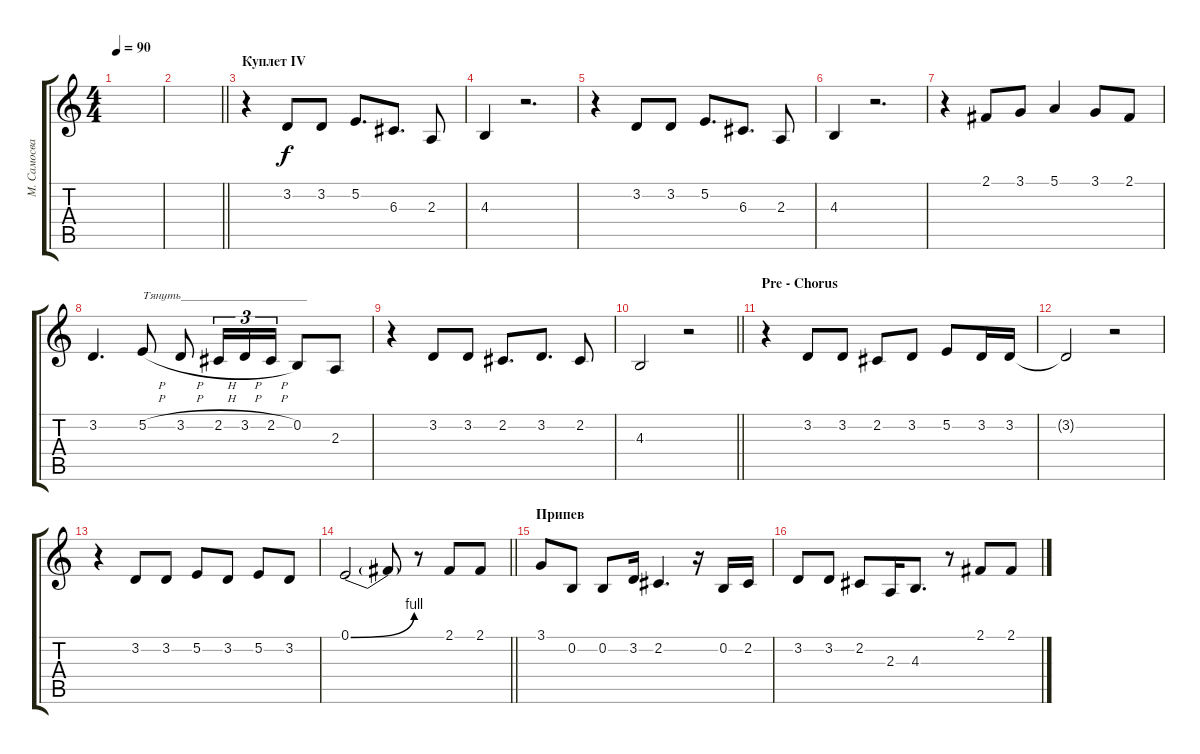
\track ("М. Самосват" "М. Самосва") {instrument violin}
\staff {score tabs}
\tuning (E4 B3 G3 D3 A2 E2) {hide}
\ts (4 4)
\tempo 90
\clef g2
\ks c
|
\barLineRight lightlight
|
\section ("" "Куплет IV")
r.4 3.2.8 3.2.8 5.2.8{d} 6.3.8{d} 2.3.8 |
4.3.4 r.2{d} |
r.4 3.2.8 3.2.8 5.2.8{d} 6.3.8{d} 2.3.8 |
4.3.4 r.2{d} |
r.4 2.1.8 3.1.8 5.1.4 3.1.8 2.1.8 |
3.2.4{d} 5.2{h}.8{txt "Тянуть_____________________"} 3.2{h}.8 2.2{h}.16{tu (3 2)} 3.2{h}.16{tu (3 2)} 2.2{h}.16{tu (3 2)} 0.2.8 2.3.8 |
r.4 3.2.8 3.2.8 2.2.8{d} 3.2.8{d} 2.2.8 |
\barLineRight lightlight
4.3.2 r.2 |
\section ("" "Pre - Chorus")
r.4 3.2.8 3.2.8 2.2.8 3.2.8 5.2.8 3.2.16 3.2.16 |
3.2{t}.2 r.2 |
r.4 3.2.8 3.2.8 5.2.8 3.2.8 5.2.8 3.2.8 |
\barLineRight lightlight
0.1{be (bend 0 0 60 4)}.2 0.1{t}.8 r.8 2.1.8 2.1.8 |
\section ("" "Припев")
3.1.8 0.2.8 0.2.8 3.2.16 2.2.4{d} r.16 0.2.16 2.2.16 |
3.2.8 3.2.8 2.2.8 2.3.16 4.3.8{d} r.8 2.1.8 2.1.8
